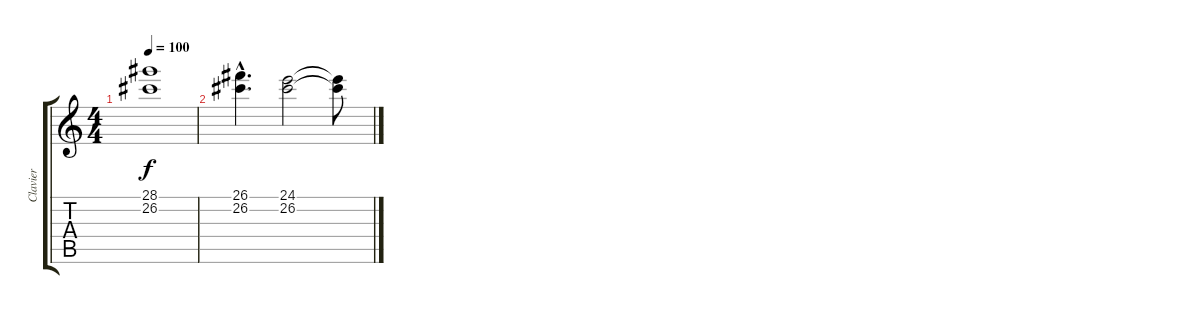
\track ("Clavier" "Clavier") {instrument brightacousticpiano}
\staff {score tabs}
\tuning (E4 B3 G3 D3 A2 E2) {hide}
\ts (4 4)
\tempo 100
\clef g2
\ks c
(28.1 26.2).1{dy f} |
(26.1{hac} 26.2{hac}).4{d} (24.1 26.2).2 (24.1{t} 26.2{t}).8
